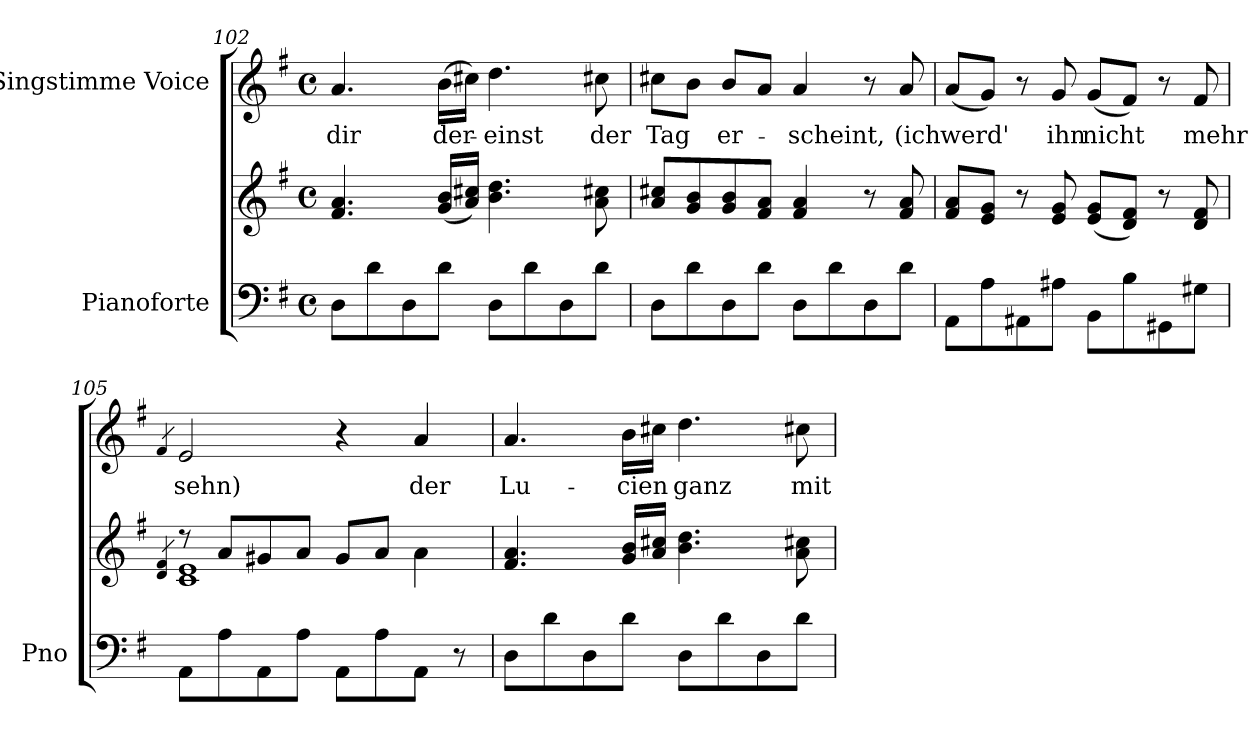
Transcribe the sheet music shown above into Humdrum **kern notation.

**kern	**kern	**kern	**text
*part2	*part2	*part1	*part1
*staff3	*staff2	*staff1	*staff1
*I"Pianoforte	*	*I"Singstimme Voice	*
*I'Pno	*	*	*
*clefF4	*clefG2	*clefG2	*
*k[f#]	*k[f#]	*k[f#]	*
*M4/4	*M4/4	*M4/4	*
*met(c)	*met(c)	*met(c)	*
=102	=102	=102	=102
!	!	!	!LO:LY:b
8D\L	4.f#/ 4.a/	4.a/	dir
8d\	.	.	.
8D\	.	.	.
!	!	!	!LO:LY:b
8d\J	(16g/ 16b/LL	(16b\LL	der-
.	16a/ 16cc#X/JJ)	16cc#X\JJ)	.
!	!	!	!LO:LY:b
8D\L	4.b\ 4.dd\	4.dd\	-einst
8d\	.	.	.
8D\	.	.	.
!	!	!	!LO:LY:b
8d\J	8a\ 8cc#X\	8cc#X\	der
=103	=103	=103	=103
!	!	!	!LO:LY:b
8D\L	8a/ 8cc#j/L	8cc#j\L	Tag
8d\	8g/ 8b/	8b\J	.
!	!	!	!LO:LY:b
8D\	8g/ 8b/	8b/L	er-
8d\J	8f#/ 8a/J	8a/J	.
!	!	!	!LO:LY:b
8D\L	4f#/ 4a/	4a/	-scheint,
8d\	.	.	.
8D\	8r	8r	.
!	!	!	!LO:LY:b
8d\J	8f#/ 8a/	8a/	(ich
!!LO:LB:g=z
=104	=104	=104	=104
!	!	!	!LO:LY:b
8AA\L	8f#/ 8a/L	(8a/L	werd'
8A\	8e/ 8g/J	8g/J)	.
8AA#X\	8r	8r	.
!	!	!	!LO:LY:b
8A#X\J	8e/ 8g/	8g/	ihn
!	!	!	!LO:LY:b
8BB\L	(8e/ 8g/L	(8g/L	nicht
8B\	8d/ 8f#/J)	8f#/J)	.
8GG#X\	8r	8r	.
!	!	!	!LO:LY:b
8G#X\J	8d/ 8f#/	8f#/	mehr
!!LO:PB:g=z
=105	=105	=105	=105
*	*^	*	*
.	.	4qd/ 4qf#/	4qf#/	.
!	!	!	!	!LO:LY:b
8AA\L	8r	1c 1e	2e/	sehn)
8A\	8a/L	.	.	.
8AA\	8g#X/	.	.	.
8A\J	8a/J	.	.	.
8AA\L	8g#/L	.	4r	.
8A\	8a/J	.	.	.
!	!	!	!	!LO:LY:b
8AA\J	4a\	.	4a/	der
8r	.	.	.	.
*	*v	*v	*	*
=106	=106	=106	=106
!	!	!	!LO:LY:b
8D\L	4.f#/ 4.a/	4.a/	Lu-
8d\	.	.	.
8D\	.	.	.
!	!	!	!LO:LY:b
8d\J	16g/ 16b/LL	16b\LL	-cien
.	16a/ 16cc#X/JJ	16cc#X\JJ	.
!	!	!	!LO:LY:b
8D\L	4.b\ 4.dd\	4.dd\	ganz
8d\	.	.	.
8D\	.	.	.
!	!	!	!LO:LY:b
8d\J	8a\ 8cc#X\	8cc#X\	mit
=	=	=	=
*-	*-	*-	*-
